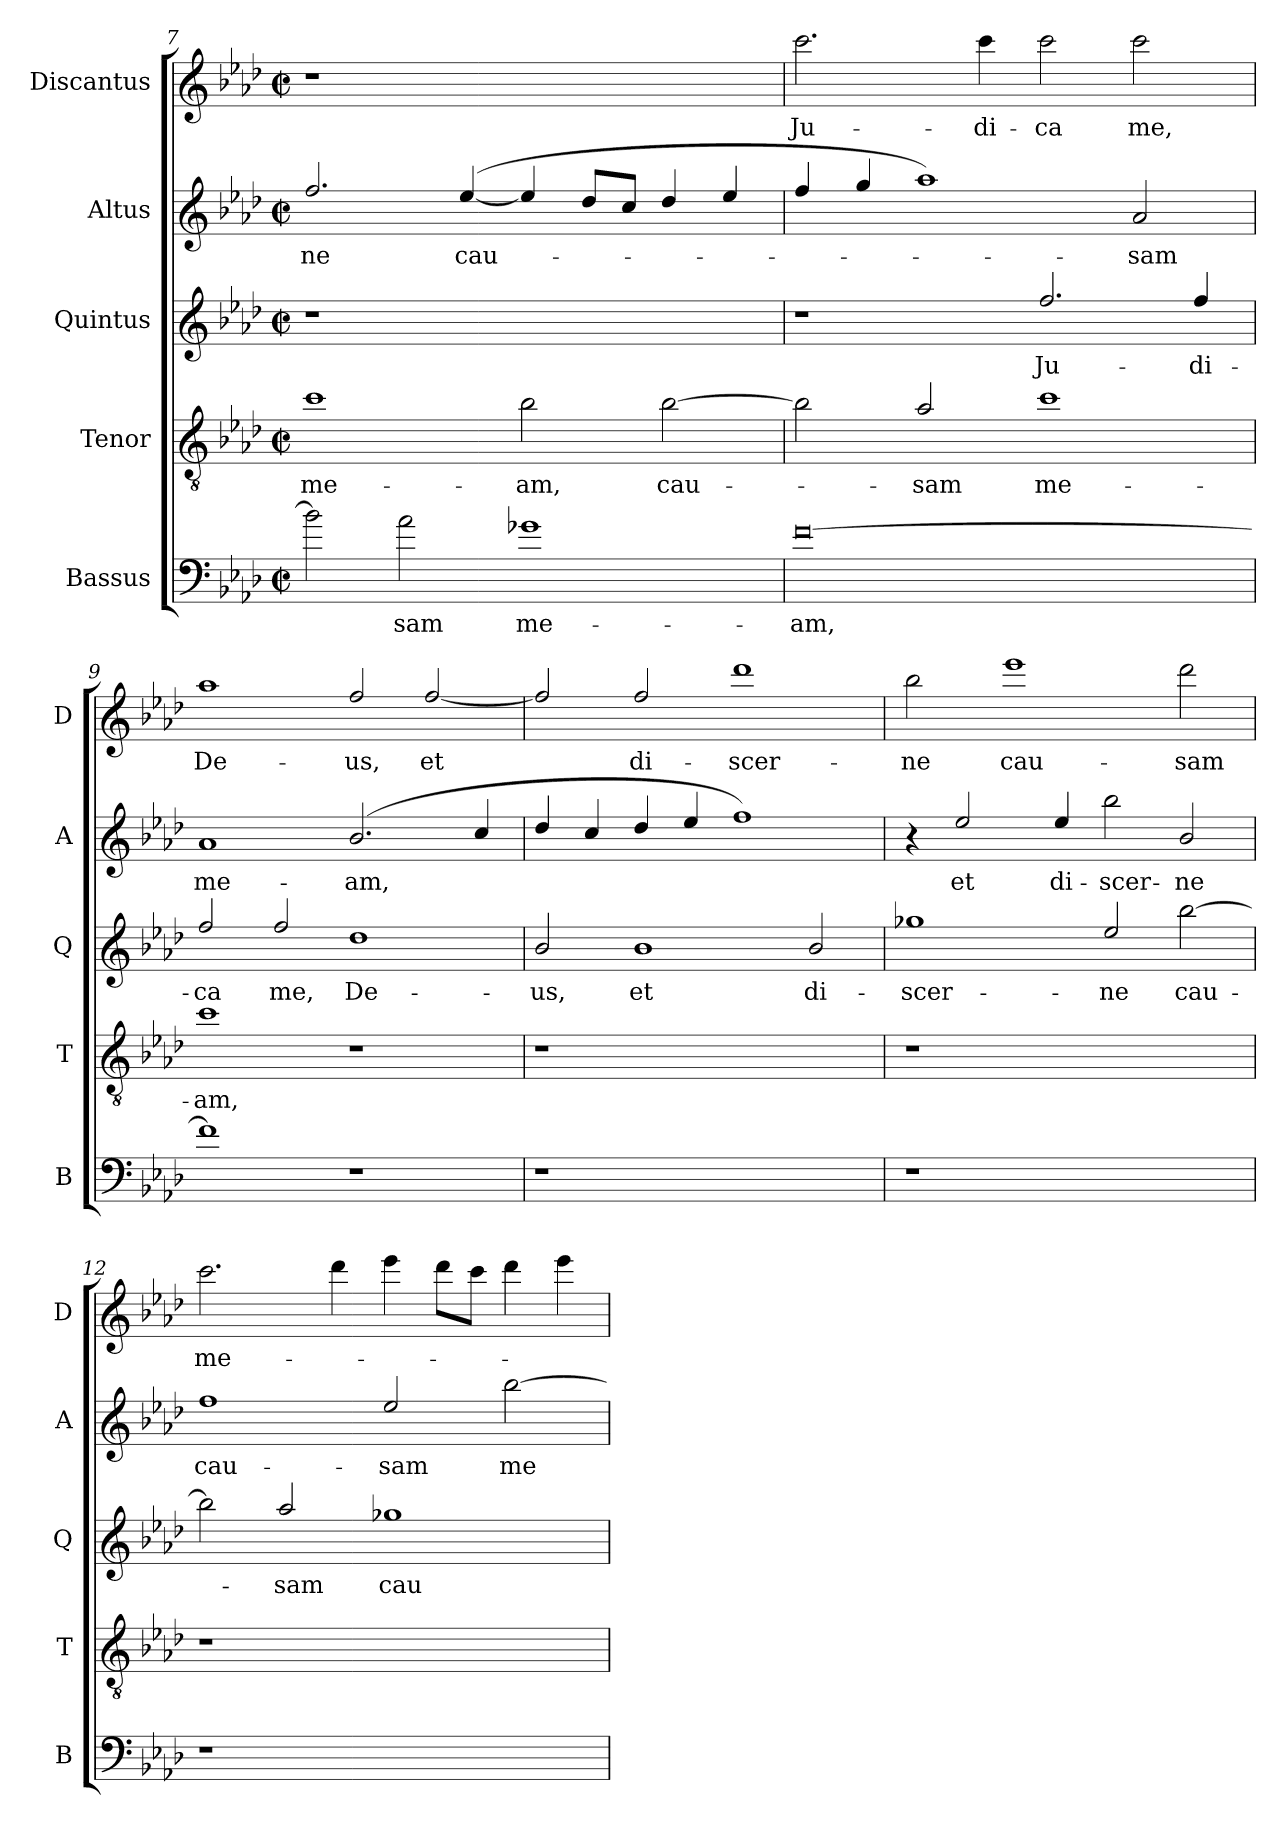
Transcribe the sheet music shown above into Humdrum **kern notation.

**kern	**text	**kern	**text	**kern	**text	**kern	**text	**kern	**text
*part5	*part5	*part4	*part4	*part3	*part3	*part2	*part2	*part1	*part1
*staff5	*staff5	*staff4	*staff4	*staff3	*staff3	*staff2	*staff2	*staff1	*staff1
*I"Bassus	*	*I"Tenor	*	*I"Quintus	*	*I"Altus	*	*I"Discantus	*
*I'B	*	*I'T	*	*I'Q	*	*I'A	*	*I'D	*
*clefF4	*	*clefGv2	*	*clefG2	*	*clefG2	*	*clefG2	*
*ITrd7c12	*	*ITrd7c12	*	*ITrd7c12	*	*ITrd7c12	*	*ITrd7c12	*
*k[b-e-a-d-]	*	*k[b-e-a-d-]	*	*k[b-e-a-d-]	*	*k[b-e-a-d-]	*	*k[b-e-a-d-]	*
*f:	*	*f:	*	*f:	*	*f:	*	*f:	*
*M2/2	*	*M2/2	*	*M2/2	*	*M2/2	*	*M2/2	*
*met(c|)	*	*met(c|)	*	*met(c|)	*	*met(c|)	*	*met(c|)	*
=7	=7	=7	=7	=7	=7	=7	=7	=7	=7
!	!	!	!LO:LY:b	!	!	!	!LO:LY:b	!	!
2B-\]	.	1c	me-	1r	.	2.f/	-ne	1r	.
!	!LO:LY:b	!	!	!	!	!	!	!	!
2A-\	-sam	.	.	.	.	.	.	.	.
!	!	!	!	!	!	!	!LO:LY:b	!	!
.	.	.	.	.	.	(<[4e-/	cau-	.	.
!	!LO:LY:b	!	!LO:LY:b	!	!	!	!	!	!
1G-X	me-	2B-\	-am,	1ryy	.	4e-/]	.	1ryy	.
.	.	.	.	.	.	8d-/L	.	.	.
.	.	.	.	.	.	8c/J	.	.	.
!	!	!	!LO:LY:b	!	!	!	!	!	!
.	.	[2B-\	cau-	.	.	4d-/	.	.	.
.	.	.	.	.	.	4e-/	.	.	.
=8	=8	=8	=8	=8	=8	=8	=8	=8	=8
!	!LO:LY:b	!	!	!	!	!	!	!	!LO:LY:b
[0F	-am,	2B-\]	.	1r	.	4f/	.	2.cc\	Ju-
.	.	.	.	.	.	4g/	.	.	.
!	!	!	!LO:LY:b	!	!	!	!	!	!
.	.	2A-/	-sam	.	.	1a-)	.	.	.
!	!	!	!	!	!	!	!	!	!LO:LY:b
.	.	.	.	.	.	.	.	4cc\	-di-
!	!	!	!LO:LY:b	!	!LO:LY:b	!	!	!	!LO:LY:b
.	.	1c	me-	2.f/	Ju-	.	.	2cc\	-ca
!	!	!	!	!	!	!	!LO:LY:b	!	!LO:LY:b
.	.	.	.	.	.	2A-/	-sam	2cc\	me,
!	!	!	!	!	!LO:LY:b	!	!	!	!
.	.	.	.	4f/	-di-	.	.	.	.
=9	=9	=9	=9	=9	=9	=9	=9	=9	=9
!	!	!	!LO:LY:b	!	!LO:LY:b	!	!LO:LY:b	!	!LO:LY:b
1F]	.	1c	-am,	2f/	-ca	1A-	me-	1a-	De-
!	!	!	!	!	!LO:LY:b	!	!	!	!
.	.	.	.	2f/	me,	.	.	.	.
!	!	!	!	!	!LO:LY:b	!	!LO:LY:b	!	!LO:LY:b
1r	.	1r	.	1d-	De-	(<2.B-/	-am,	2f/	-us,
!	!	!	!	!	!	!	!	!	!LO:LY:b
.	.	.	.	.	.	.	.	[2f/	et
.	.	.	.	.	.	4c/	.	.	.
=10	=10	=10	=10	=10	=10	=10	=10	=10	=10
!	!	!	!	!	!LO:LY:b	!	!	!	!
1r	.	1r	.	2B-/	-us,	4d-/	.	2f/]	.
.	.	.	.	.	.	4c/	.	.	.
!	!	!	!	!	!LO:LY:b	!	!	!	!LO:LY:b
.	.	.	.	1B-	et	4d-/	.	2f/	di-
.	.	.	.	.	.	4e-/	.	.	.
!	!	!	!	!	!	!	!	!	!LO:LY:b
1ryy	.	1ryy	.	.	.	1f)	.	1dd-	-scer-
!	!	!	!	!	!LO:LY:b	!	!	!	!
.	.	.	.	2B-/	di-	.	.	.	.
!!LO:PB:g=z
=11	=11	=11	=11	=11	=11	=11	=11	=11	=11
!	!	!	!	!	!LO:LY:b	!	!	!	!LO:LY:b
1r	.	1r	.	1g-X	-scer-	4r	.	2b-\	-ne
!	!	!	!	!	!	!	!LO:LY:b	!	!
.	.	.	.	.	.	2e-/	et	.	.
!	!	!	!	!	!	!	!	!	!LO:LY:b
.	.	.	.	.	.	.	.	1ee-	cau-
!	!	!	!	!	!	!	!LO:LY:b	!	!
.	.	.	.	.	.	4e-/	di-	.	.
!	!	!	!	!	!LO:LY:b	!	!LO:LY:b	!	!
1ryy	.	1ryy	.	2e-/	-ne	2b-\	-scer-	.	.
!	!	!	!	!	!LO:LY:b	!	!LO:LY:b	!	!LO:LY:b
.	.	.	.	[2b-\	cau-	2B-/	-ne	2dd-\	-sam
=12	=12	=12	=12	=12	=12	=12	=12	=12	=12
!	!	!	!	!	!	!	!LO:LY:b	!	!LO:LY:b
1r	.	1r	.	2b-\]	.	1f	cau-	2.cc\	me-
!	!	!	!	!	!LO:LY:b	!	!	!	!
.	.	.	.	2a-/	-sam	.	.	.	.
.	.	.	.	.	.	.	.	4dd-\	.
!	!	!	!	!	!LO:LY:b	!	!LO:LY:b	!	!
1ryy	.	1ryy	.	1g-X	cau-	2e-/	-sam	4ee-\	.
.	.	.	.	.	.	.	.	8dd-\L	.
.	.	.	.	.	.	.	.	8cc\J	.
!	!	!	!	!	!	!	!LO:LY:b	!	!
.	.	.	.	.	.	[2b-\	me-	4dd-\	.
.	.	.	.	.	.	.	.	4ee-\	.
=	=	=	=	=	=	=	=	=	=
*-	*-	*-	*-	*-	*-	*-	*-	*-	*-
